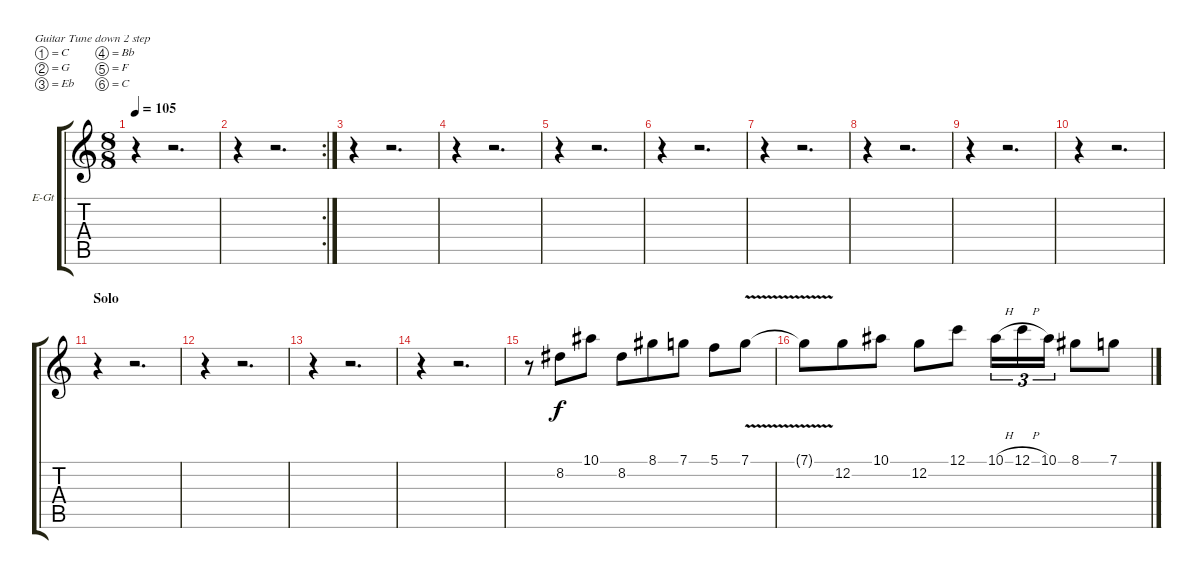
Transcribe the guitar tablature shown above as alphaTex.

\bracketExtendMode groupsimilarinstruments
\firstSystemTrackNameOrientation horizontal
\otherSystemsTrackNameOrientation horizontal
\track ("Harmonized Guitar" "E-Gt") {instrument distortionguitar}
\staff {score tabs}
\tuning (C4 G3 Eb3 Bb2 F2 C2)
\ts (8 8)
\tempo 105
\clef g2
\ks c
r.4{dy f} r.2{d} |
\rc 2
r.4 r.2{d} |
r.4 r.2{d} |
r.4 r.2{d} |
r.4 r.2{d} |
r.4 r.2{d} |
r.4 r.2{d} |
r.4 r.2{d} |
r.4 r.2{d} |
r.4 r.2{d} |
\section ("" "Solo")
r.4 r.2{d} |
r.4 r.2{d} |
r.4 r.2{d} |
r.4 r.2{d} |
r.8 8.2.8 10.1.8 8.2.8 8.1.8 7.1.8 5.1.8 7.1{v}.8 |
7.1{v t}.8 12.2.8 10.1.8 12.2.8 12.1.8 10.1{h}.16{tu (3 2)} 12.1{h}.16{tu (3 2)} 10.1.16{tu (3 2)} 8.1.8 7.1.8
